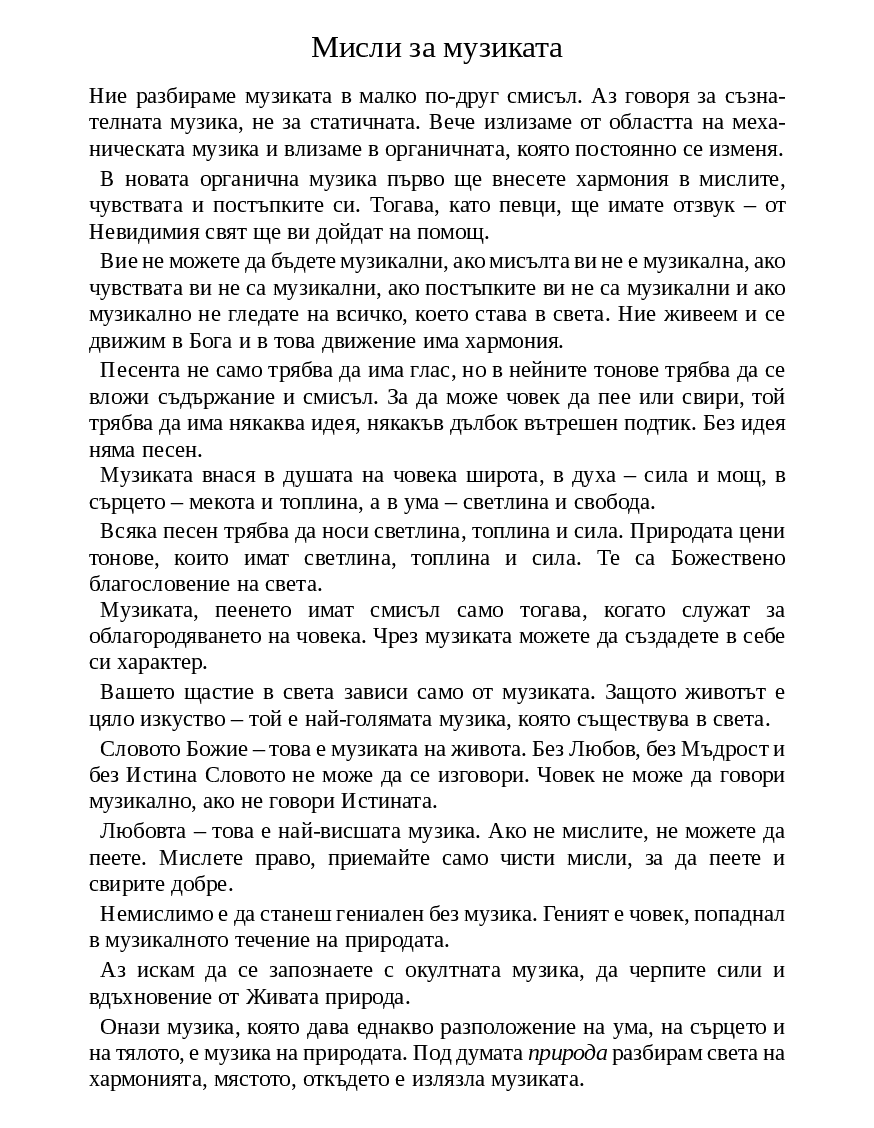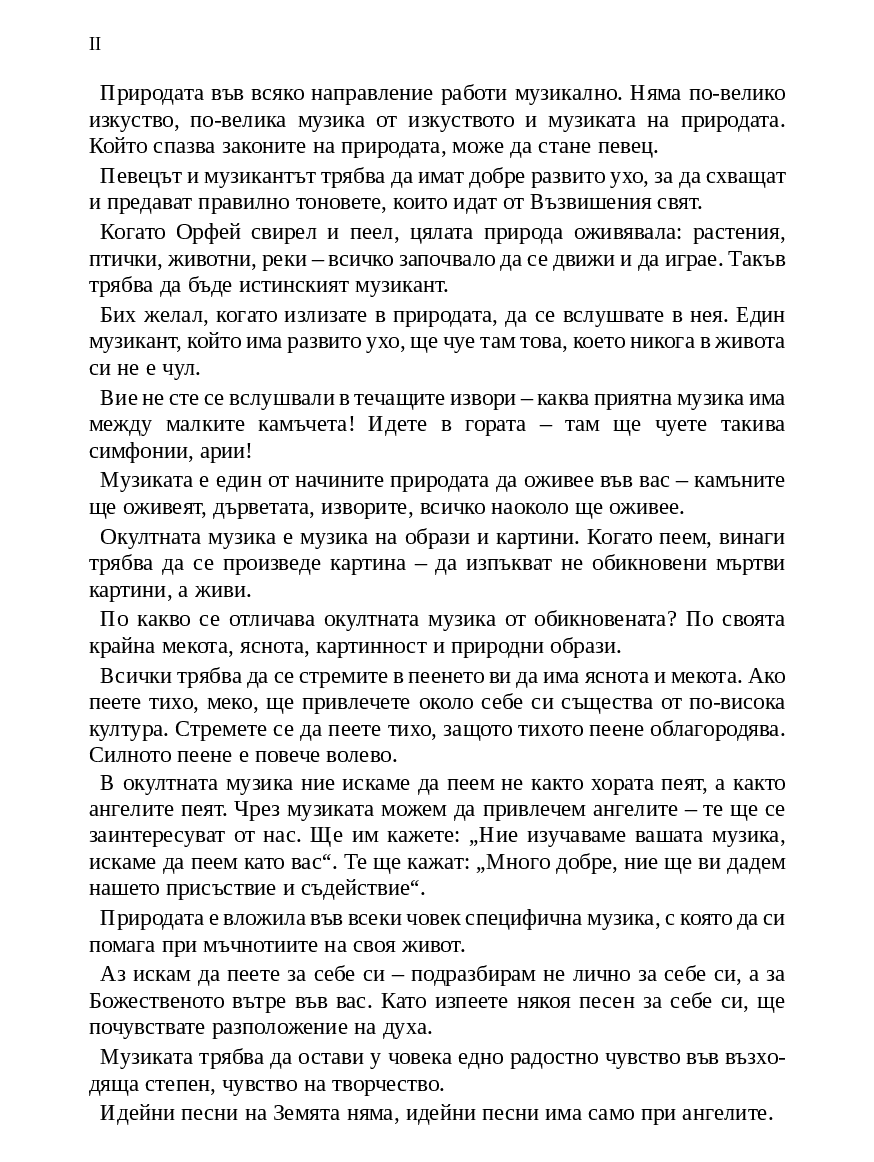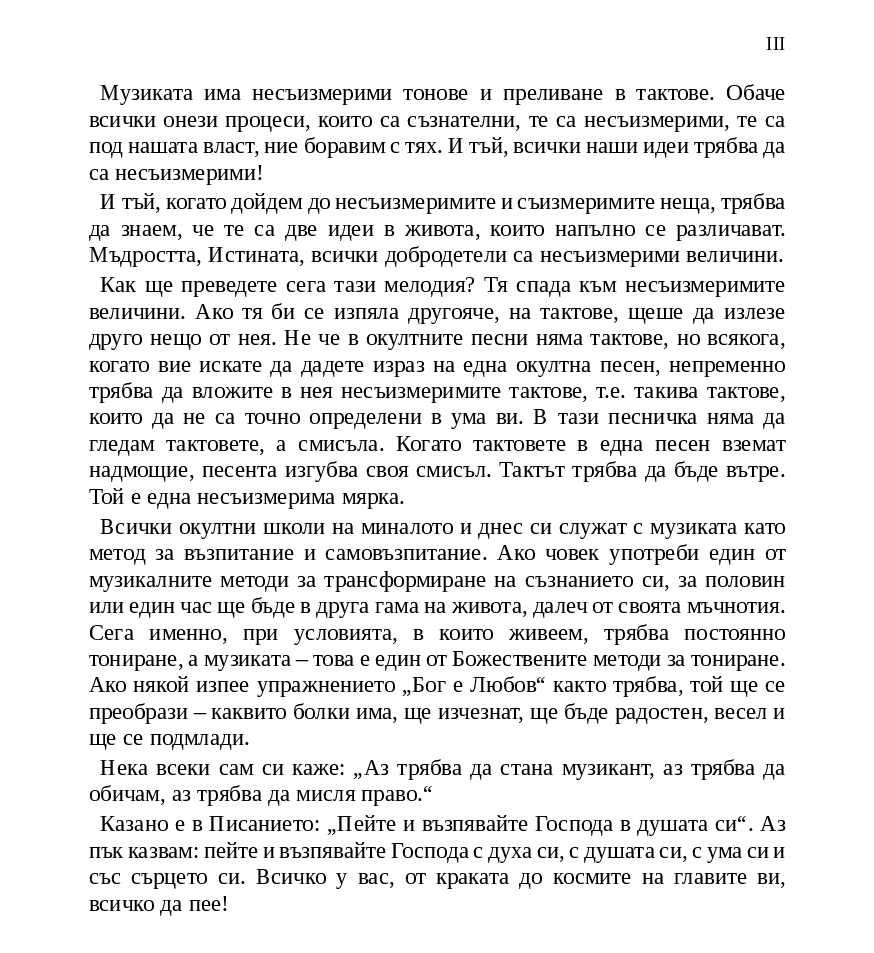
\version "2.24.4"

% include paper part and global functions
\include "include/globals.ily"

\bookpart {
  \paper {
    print-all-headers = ##t
    print-page-number = ##t
    print-first-page-number = ##f
    page-number-type = #'roman-upper


    % put page numbers on the bottom
    oddHeaderMarkup = \markup {

      \fill-line {
        """"
        \if \should-print-page-number  \abs-fontsize #9 {
          \fromproperty #'page:page-number-string

        }
      }
    }
    evenHeaderMarkup = \markup {

      \fill-line {
        \if \should-print-page-number \abs-fontsize #9 {
          \fromproperty #'page:page-number-string
          ""
        }
      }
    }

    oddFooterMarkup = \markup ""

    evenFooterMarkup = ""
    left-margin = 1.5\cm
    right-margin = 1.5\cm
    top-margin = 1\cm
    bottom-margin = 1.2\cm
    ragged-bottom = ##t % do not spread the staves to fill the whole vertical space
    top-markup-spacing.basic-distance = 8\mm
    top-system-spacing.basic-distance = 10\mm

    % change distance between staves
    system-system-spacing =
    #'((basic-distance . 16)
       (minimum-distance . 6)
       (padding . 1)
       (stretchability . 12))
  }

  \tocItem \markup "Мисли за музиката"
  \markup \abs-fontsize #15  { \fill-line {"Мисли за музиката"} }

  \markup \abs-fontsize #11 {
    \vspace #1.5 \override #'(baseline-skip . 3.4)
    \justify {

      Ние разбираме музиката в малко по-друг смисъл. Аз говоря за съзна- телната музика, не за статичната. Вече излизаме от областта на меха- ническата музика и влизаме в органичната, която постоянно се изменя.

    }
  }
  \markup \abs-fontsize #11 {
    \vspace #0.9  \override #'(baseline-skip . 3.4)
    \justify {
      \hspace #1.5
      В новата органична музика първо ще внесете хармония в мислите, чувствата и постъпките си. Тогава, като певци, ще имате отзвук – от Невидимия свят ще ви дойдат на помощ.

    }
  }

  \markup \abs-fontsize #11 {
    \vspace #0.9  \override #'(baseline-skip . 3.4)
    \justify {
      \hspace #1.5
      Вие не можете да бъдете музикални, ако мисълта ви не е музикална, ако чувствата ви не са музикални, ако постъпките ви не са музикални и ако музикално не гледате на всичко, което става в света. Ние живеем и се движим в Бога и в това движение има хармония.
    }
  }
  \markup \abs-fontsize #11 {
    \vspace #0.9  \override #'(baseline-skip . 3.4)
    \justify {
      \hspace #1.5

      Песента не само трябва да има глас, но в нейните тонове трябва да се вложи съдържание и смисъл. За да може човек да пее или свири, той трябва да има някаква идея, някакъв дълбок вътрешен подтик. Без идея няма песен.
    }
  }
  \markup \abs-fontsize #11 {
    \vspace #0.9  \override #'(baseline-skip . 3.4)
    \justify {
      \hspace #1.5

      Музиката внася в душата на човека широта, в духа – сила и мощ, в сърцето – мекота и топлина, а в ума – светлина и свобода.
    }
  }

  \markup \abs-fontsize #11 {
    \vspace #0.9  \override #'(baseline-skip . 3.4)
    \justify {
      \hspace #1.5
      Всяка песен трябва да носи светлина, топлина и сила. Природата цени тонове, които имат светлина, топлина и сила. Те са Божествено благословение на света.
    }
  }

  \markup \abs-fontsize #11 {
    \vspace #0.9  \override #'(baseline-skip . 3.4)
    \justify {
      \hspace #1.5

      Музиката, пеенето имат смисъл само тогава, когато служат за облагородяването на човека. Чрез музиката можете да създадете в себе си характер.
    }
  }
  \markup \abs-fontsize #11 {
    \vspace #0.9  \override #'(baseline-skip . 3.4)
    \justify {
      \hspace #1.5
      Вашето щастие в света зависи само от музиката. Защото животът е цяло изкуство – той е най-голямата музика, която съществува в света.
    }
  }

  \markup \abs-fontsize #11 {
    \vspace #0.9  \override #'(baseline-skip . 3.4)
    \justify {
      \hspace #1.5

      Словото Божие – това е музиката на живота. Без Любов, без Мъдрост и без Истина Словото не може да се изговори. Човек не може да говори музикално, ако не говори Истината.
    }
  }

  \markup \abs-fontsize #11 {
    \vspace #0.9  \override #'(baseline-skip . 3.4)
    \justify {
      \hspace #1.5
      Любовта – това е най-висшата музика. Ако не мислите, не можете да пеете. Мислете право, приемайте само чисти мисли, за да пеете и свирите добре.
    }
  }

  \markup \abs-fontsize #11 {
    \vspace #0.9  \override #'(baseline-skip . 3.4)
    \justify {
      \hspace #1.5

      Немислимо е да станеш гениален без музика. Геният е човек, попаднал в музикалното течение на природата.
    }
  }

  \markup \abs-fontsize #11 {
    \vspace #0.9  \override #'(baseline-skip . 3.4)
    \justify {
      \hspace #1.5

      Аз искам да се запознаете с окултната музика, да черпите сили и вдъхновение от Живата природа.
    }
  }


  \markup \abs-fontsize #11 {
    \vspace #0.9  \override #'(baseline-skip . 3.4)
    \justify {
      \hspace #1.5

      Онази музика, която дава еднакво разположение на ума, на сърцето и на тялото, е музика на природата. Под думата \italic"природа" разбирам света на хармонията, мястото, откъдето е излязла музиката.

    }
  }

  \markup \abs-fontsize #11 {
    \vspace #0.9  \override #'(baseline-skip . 3.4)
    \justify {
      \hspace #1.5
      Природата във всяко направление работи музикално. Няма по-велико изкуство, по-велика музика от изкуството и музиката на природата. Който спазва законите на природата, може да стане певец.
    }
  }

  \markup \abs-fontsize #11 {
    \vspace #0.9  \override #'(baseline-skip . 3.4)
    \justify {
      \hspace #1.5

      Певецът и музикантът трябва да имат добре развито ухо, за да схващат и предават правилно тоновете, които идат от Възвишения свят.

    }
  }
  \markup \abs-fontsize #11 {
    \vspace #0.9  \override #'(baseline-skip . 3.4)
    \justify {
      \hspace #1.5
      Когато Орфей свирел и пеел, цялата природа оживявала: растения, птички, животни, реки – всичко започвало да се движи и да играе. Такъв трябва да бъде истинският музикант.

    }
  }
  \markup \abs-fontsize #11 {
    \vspace #0.9  \override #'(baseline-skip . 3.4)
    \justify {
      \hspace #1.5
      Бих желал, когато излизате в природата, да се вслушвате в нея. Един музикант, който има развито ухо, ще чуе там това, което никога в живота си не е чул.

    }
  }

  \markup \abs-fontsize #11 {
    \vspace #0.9  \override #'(baseline-skip . 3.4)
    \justify {
      \hspace #1.5
      Вие не сте се вслушвали в течащите извори – каква приятна музика има между малките камъчета! Идете в гората – там ще чуете такива симфонии, арии!

    }
  }
  \markup \abs-fontsize #11 {
    \vspace #0.9  \override #'(baseline-skip . 3.4)
    \justify {
      \hspace #1.5
      Музиката е един от начините природата да оживее във вас – камъните ще оживеят, дърветата, изворите, всичко наоколо ще оживее.

    }
  }


  \markup \abs-fontsize #11 {
    \vspace #0.9  \override #'(baseline-skip . 3.4)
    \justify {
      \hspace #1.5
      Окултната музика е музика на образи и картини. Когато пеем, винаги трябва да се произведе картина – да изпъкват не обикновени мъртви картини, а живи.

    }
  }

  \markup \abs-fontsize #11 {
    \vspace #0.9  \override #'(baseline-skip . 3.4)
    \justify {
      \hspace #1.5
      По какво се отличава окултната музика от обикновената? По своята крайна мекота, яснота, картинност и природни образи.
    }
  }

  \markup \abs-fontsize #11 {
    \vspace #0.9  \override #'(baseline-skip . 3.4)
    \justify {
      \hspace #1.5
      Всички трябва да се стремите в пеенето ви да има яснота и мекота. Ако пеете тихо, меко, ще привлечете около себе си същества от по-висока култура. Стремете се да пеете тихо, защото тихото пеене облагородява. Силното пеене е повече волево.
    }
  }



  \markup \abs-fontsize #11 {
    \vspace #1  \override #'(baseline-skip . 3.4)
    \justify {
      \hspace #1.5
      В окултната музика ние искаме да пеем не както хората пеят, а както ангелите пеят. Чрез музиката можем да привлечем ангелите – те ще се заинтересуват от нас. Ще им кажете: „Ние изучаваме вашата музика, искаме да пеем като вас“. Те ще кажат: „Много добре, ние ще ви дадем нашето присъствие и съдействие“.

    }
  }

  \markup \abs-fontsize #11 {
    \vspace #0.9  \override #'(baseline-skip . 3.4)
    \justify {
      \hspace #1.5

      Природата е вложила във всеки човек специфична музика, с която да си помага при мъчнотиите на своя живот.
    }
  }


  \markup \abs-fontsize #11 {
    \vspace #0.9  \override #'(baseline-skip . 3.4)
    \justify {
      \hspace #1.5
      Аз искам да пеете за себе си – подразбирам не лично за себе си, а за Божественото вътре във вас. Като изпеете някоя песен за себе си, ще почувствате разположение на духа.


    }
  }

  \markup \abs-fontsize #11 {
    \vspace #0.9  \override #'(baseline-skip . 3.4)
    \justify {
      \hspace #1.5

      Музиката трябва да остави у човека едно радостно чувство във възхо- дяща степен, чувство на творчество.

    }
  }

  \markup \abs-fontsize #11 {
    \vspace #0.9  \override #'(baseline-skip . 3.4)
    \justify {
      \hspace #1.5

      Идейни песни на Земята няма, идейни песни има само при ангелите.

    }
  }

  

  \markup \abs-fontsize #11 {
    \vspace #0.9  \override #'(baseline-skip . 3.4)
    \justify {
      \hspace #1.5
      Музиката има несъизмерими тонове и преливане в тактове. Обаче всички онези процеси, които са съзнателни, те са несъизмерими, те са под нашата власт, ние боравим с тях. И тъй, всички наши идеи трябва да са несъизмерими!
    }
  }

  \markup \abs-fontsize #11 {
    \vspace #0.9  \override #'(baseline-skip . 3.4)
    \justify {
      \hspace #1.5
      И тъй, когато дойдем до несъизмеримите и съизмеримите неща, трябва да знаем, че те са две идеи в живота, които напълно се различават. Мъдростта, Истината, всички добродетели са несъизмерими величини.
    }
  }


  \markup \abs-fontsize #11 {
    \vspace #0.9  \override #'(baseline-skip . 3.4)
    \justify {
      \hspace #1.5

      Как ще преведете сега тази мелодия? Тя спада към несъизмеримите величини. Ако тя би се изпяла другояче, на тактове, щеше да излезе друго нещо от нея. Не че в окултните песни няма тактове, но всякога, когато вие искате да дадете израз на една окултна песен, непременно трябва да вложите в нея несъизмеримите тактове, т.е. такива тактове, които да не са точно определени в ума ви. В тази песничка няма да гледам тактовете, а смисъла. Когато тактовете в една песен вземат надмощие, песента изгубва своя смисъл. Тактът трябва да бъде вътре. Той е една несъизмерима мярка.
    }
  }

  \markup \abs-fontsize #11 {
    \vspace #0.9 \override #'(baseline-skip . 3.4)
    \justify {
      \hspace #1.5
      Всички окултни школи на миналото и днес си служат с музиката като метод за възпитание и самовъзпитание. Ако човек употреби един от музикалните методи за трансформиране на съзнанието си, за половин или един час ще бъде в друга гама на живота, далеч от своята мъчнотия. Сега именно, при условията, в които живеем, трябва постоянно тониране,  а музиката – това е един от Божествените методи за тониране. Ако някой изпее упражнението „Бог е Любов“ както трябва, той ще се преобрази – каквито болки има, ще изчезнат, ще бъде радостен, весел и ще се подмлади.

    }
  }

  \markup \abs-fontsize #11 {
    \vspace #0.9  \override #'(baseline-skip . 3.4)
    \justify {
      \hspace #1.5
      Нека всеки сам си каже: „Аз трябва да стана музикант, аз трябва да обичам, аз трябва да мисля право.“

    }
  }


  \markup \abs-fontsize #11 {
    \vspace #0.9  \override #'(baseline-skip . 3.4)
    \justify {
      \hspace #1.5

      Казано е в Писанието: „Пейте и възпявайте Господа в душата си“. Аз пък казвам: пейте и възпявайте Господа с духа си, с душата си, с ума си и със сърцето си. Всичко у вас, от краката до космите на главите ви, всичко да пее!

    }
  }


} % bookpart



% Più mosso
% „Weiße Bruderschaft“